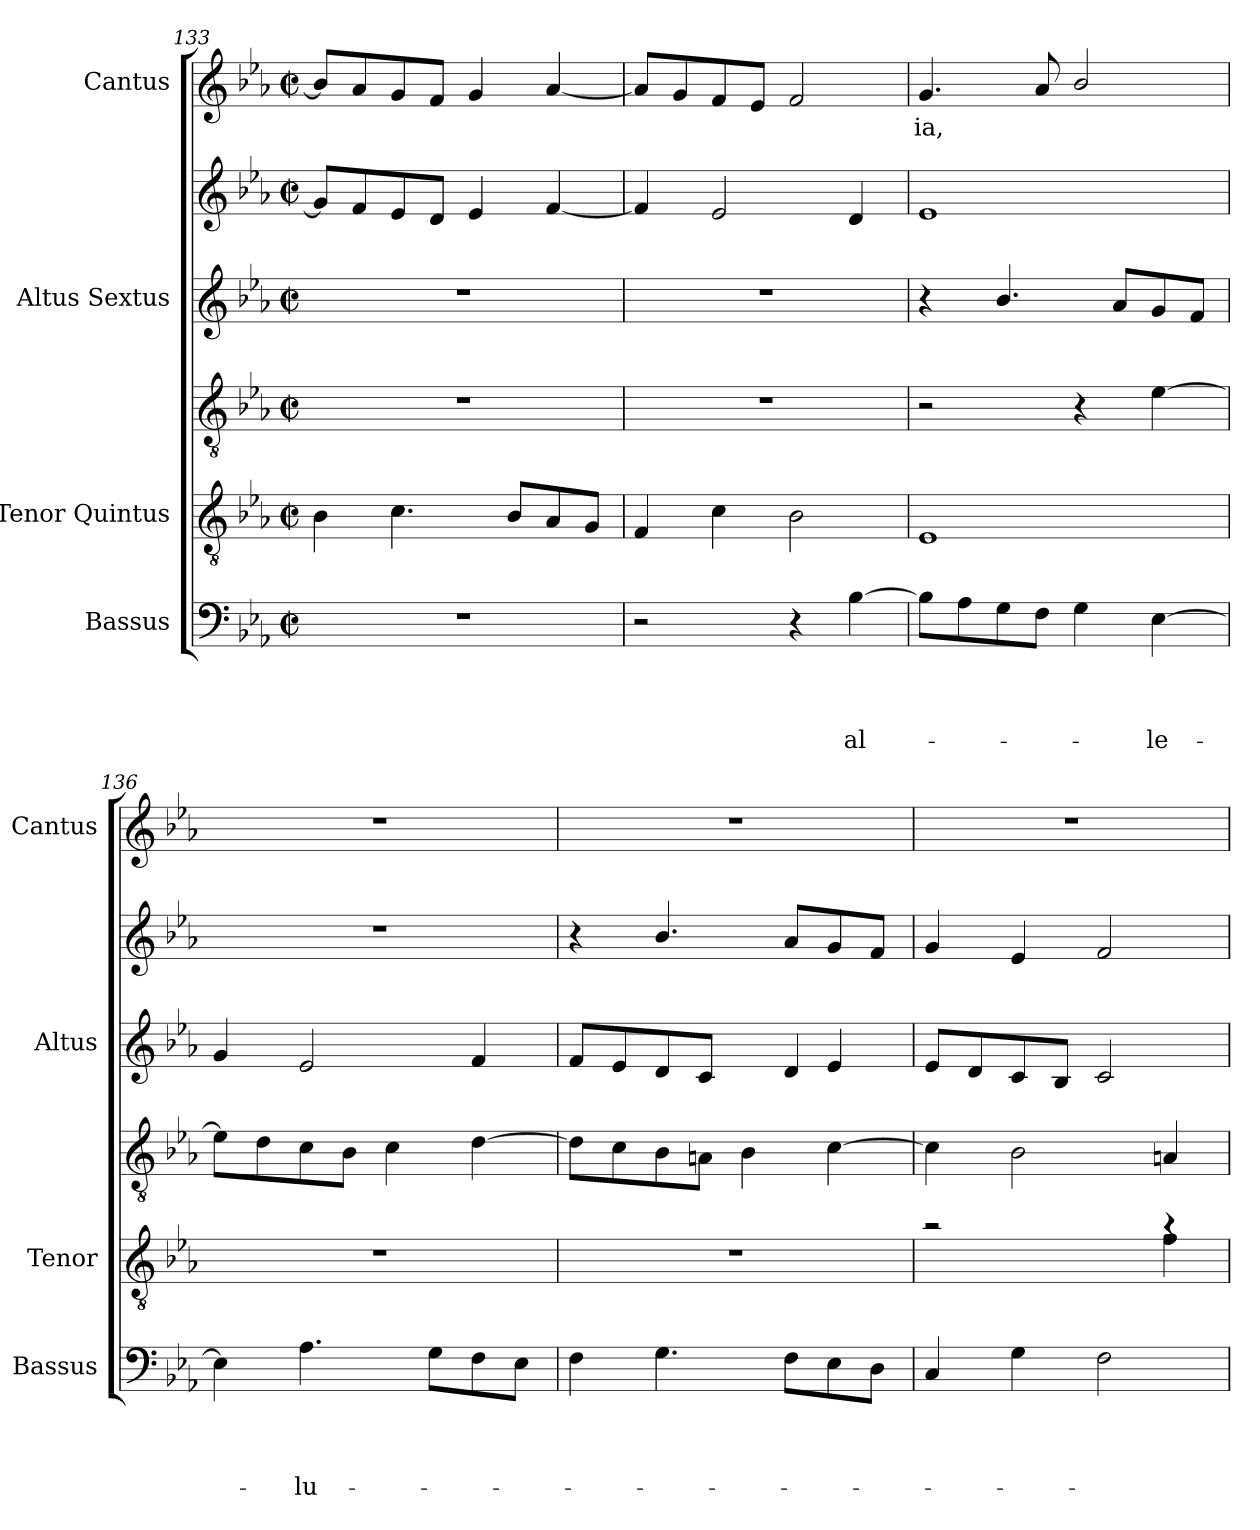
**kern	**text	**text	**text	**text	**kern	**kern	**kern	**kern	**kern	**text
*part4	*part4	*part4	*part4	*part4	*part3	*part3	*part2	*part2	*part1	*part1
*staff6	*staff6	*staff6	*staff6	*staff6	*staff5	*staff4	*staff3	*staff2	*staff1	*staff1
*I"Bassus	*	*	*	*	*I"Tenor Quintus	*	*I"Altus Sextus	*	*I"Cantus	*
*I'Bassus	*	*	*	*	*I'Tenor	*	*I'Altus	*	*I'Cantus	*
*clefF4	*	*	*	*	*clefGv2	*clefGv2	*clefG2	*clefG2	*clefG2	*
*k[b-e-a-]	*	*	*	*	*k[b-e-a-]	*k[b-e-a-]	*k[b-e-a-]	*k[b-e-a-]	*k[b-e-a-]	*
*E-:	*	*	*	*	*E-:	*E-:	*E-:	*E-:	*E-:	*
*M2/2	*	*	*	*	*M2/2	*M2/2	*M2/2	*M2/2	*M2/2	*
*met(c|)	*	*	*	*	*met(c|)	*met(c|)	*met(c|)	*met(c|)	*met(c|)	*
=133	=133	=133	=133	=133	=133	=133	=133	=133	=133	=133
1r	.	.	.	.	4B-\	1r	1r	8g/L]	8b-/L]	.
.	.	.	.	.	.	.	.	8f/	8a-/	.
.	.	.	.	.	4.c\	.	.	8e-/	8g/	.
.	.	.	.	.	.	.	.	8d/J	8f/J	.
.	.	.	.	.	.	.	.	4e-/	4g/	.
.	.	.	.	.	8B-/L	.	.	.	.	.
.	.	.	.	.	8A-/	.	.	[<4f/	[<4a-/	.
.	.	.	.	.	8G/J	.	.	.	.	.
=134	=134	=134	=134	=134	=134	=134	=134	=134	=134	=134
2r	.	.	.	.	4F/	1r	1r	4f/]	8a-/L]	.
.	.	.	.	.	.	.	.	.	8g/	.
.	.	.	.	.	4c\	.	.	2e-/	8f/	.
.	.	.	.	.	.	.	.	.	8e-/J	.
4r	.	.	.	.	2B-\	.	.	.	2f/	.
!	!	!	!	!LO:LY:b	!	!	!	!	!	!
[>4B-\	.	.	.	al-	.	.	.	4d/	.	.
=135	=135	=135	=135	=135	=135	=135	=135	=135	=135	=135
!	!	!	!	!	!	!	!	!	!	!LO:LY:b
8B-\L]	.	.	.	.	1E-	2r	4r	1e-	4.g/	-ia,
8A-\	.	.	.	.	.	.	.	.	.	.
8G\	.	.	.	.	.	.	4.b-/	.	.	.
8F\J	.	.	.	.	.	.	.	.	8a-/	.
4G\	.	.	.	.	.	4r	.	.	2b-/	.
.	.	.	.	.	.	.	8a-/L	.	.	.
!	!	!	!	!LO:LY:b	!	!	!	!	!	!
[>4E-\	.	.	.	-le-	.	[>4e-\	8g/	.	.	.
.	.	.	.	.	.	.	8f/J	.	.	.
=136	=136	=136	=136	=136	=136	=136	=136	=136	=136	=136
4E-\]	.	.	.	.	1r	8e-\L]	4g/	1r	1r	.
.	.	.	.	.	.	8d\	.	.	.	.
!	!	!	!	!LO:LY:b	!	!	!	!	!	!
4.A-\	.	.	.	-lu-	.	8c\	2e-/	.	.	.
.	.	.	.	.	.	8B-\J	.	.	.	.
.	.	.	.	.	.	4c\	.	.	.	.
8G\L	.	.	.	.	.	.	.	.	.	.
8F\	.	.	.	.	.	[>4d\	4f/	.	.	.
8E-\J	.	.	.	.	.	.	.	.	.	.
=137	=137	=137	=137	=137	=137	=137	=137	=137	=137	=137
*	*	*	*	*	*	*	*^	*	*	*
4F\	.	.	.	.	1r	8d\L]	8f/L	2.ryy	4r	1r	.
.	.	.	.	.	.	8c\	8e-/	.	.	.	.
4.G\	.	.	.	.	.	8B-\	8d/	.	4.b-/	.	.
.	.	.	.	.	.	8An\J	8c/J	.	.	.	.
.	.	.	.	.	.	4B-\	8ryy	.	.	.	.
8F\L	.	.	.	.	.	.	4d/	.	8a-/L	.	.
8E-\	.	.	.	.	.	[<4c\	.	4e-/	8g/	.	.
8D\J	.	.	.	.	.	.	8ryy	.	8f/J	.	.
*	*	*	*	*	*	*	*v	*v	*	*	*
!!LO:LB:g=z
=138	=138	=138	=138	=138	=138	=138	=138	=138	=138	=138
*	*	*	*	*	*^	*	*	*	*	*
4C/	.	.	.	.	2ra	2.ryy	4c\]	8e-/L	4g/	1r	.
.	.	.	.	.	.	.	.	8d/	.	.	.
4G\	.	.	.	.	.	.	2B-\	8c/	4e-/	.	.
.	.	.	.	.	.	.	.	8B-/J	.	.	.
2F\	.	.	.	.	4ryy	.	.	2c/	2f/	.	.
.	.	.	.	.	4ra	4f\	4An/	.	.	.	.
*	*	*	*	*	*v	*v	*	*	*	*	*
=	=	=	=	=	=	=	=	=	=	=
*-	*-	*-	*-	*-	*-	*-	*-	*-	*-	*-
